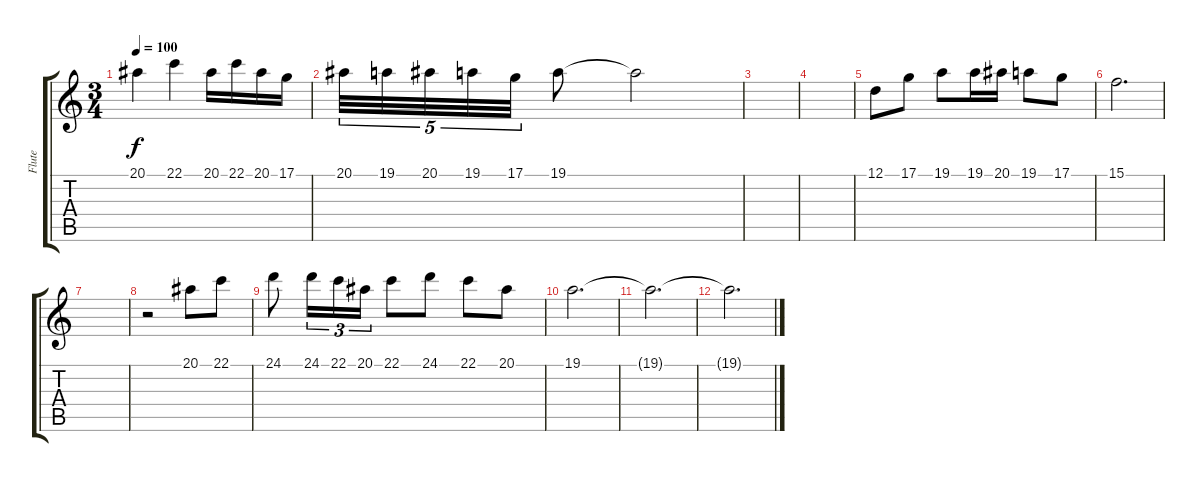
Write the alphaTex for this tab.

\track ("Flute" "Flute") {instrument flute}
\staff {score tabs}
\tuning (D4 A3 F3 C3 G2 D2) {hide}
\ts (3 4)
\tempo 100
\clef g2
\ks c
20.1.4{dy f} 22.1.4 20.1.16 22.1.16 20.1.16 17.1.16 |
20.1.32{tu (5 4)} 19.1.32{tu (5 4)} 20.1.32{tu (5 4)} 19.1.32{tu (5 4)} 17.1.32{tu (5 4)} 19.1.8 19.1{t}.2 |
|
|
12.1.8 17.1.8 19.1.8 19.1.16 20.1.16 19.1.8 17.1.8 |
15.1.2{d} |
|
r.2 20.1.8 22.1.8 |
24.1.8 24.1.16{tu (3 2)} 22.1.16{tu (3 2)} 20.1.16{tu (3 2)} 22.1.8 24.1.8 22.1.8 20.1.8 |
19.1.2{d} |
19.1{t}.2{d} |
19.1{t}.2{d}
